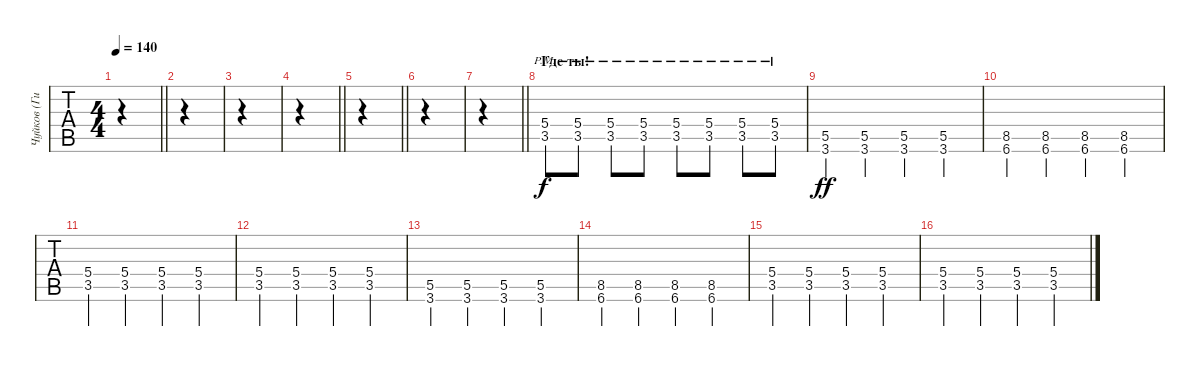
\track ("Чуйков (Гитара)" "Чуйков (Ги") {instrument overdrivenguitar}
\staff {tabs}
\tuning (E4 B3 G3 D3 A2 E2) {hide}
\ts (4 4)
\tempo 140
\clef g2
\barLineRight lightlight
\ks c
|
|
|
\barLineRight lightlight
|
\barLineRight lightlight
|
|
\barLineRight lightlight
|
\section ("" "Где ты!")
(5.4{pm} 3.5{pm}).8 (5.4{pm} 3.5{pm}).8 (5.4{pm} 3.5{pm}).8 (5.4{pm} 3.5{pm}).8 (5.4{pm} 3.5{pm}).8 (5.4{pm} 3.5{pm}).8 (5.4{pm} 3.5{pm}).8 (5.4{pm} 3.5{pm}).8 |
(5.5 3.6).4{dy ff volume 7} (5.5 3.6).4 (5.5 3.6).4 (5.5 3.6).4 |
(8.5 6.6).4 (8.5 6.6).4 (8.5 6.6).4 (8.5 6.6).4 |
(5.4 3.5).4 (5.4 3.5).4 (5.4 3.5).4 (5.4 3.5).4 |
(5.4 3.5).4 (5.4 3.5).4 (5.4 3.5).4 (5.4 3.5).4 |
(5.5 3.6).4{volume 7} (5.5 3.6).4 (5.5 3.6).4 (5.5 3.6).4 |
(8.5 6.6).4 (8.5 6.6).4 (8.5 6.6).4 (8.5 6.6).4 |
(5.4 3.5).4 (5.4 3.5).4 (5.4 3.5).4 (5.4 3.5).4 |
(5.4 3.5).4 (5.4 3.5).4 (5.4 3.5).4 (5.4 3.5).4
